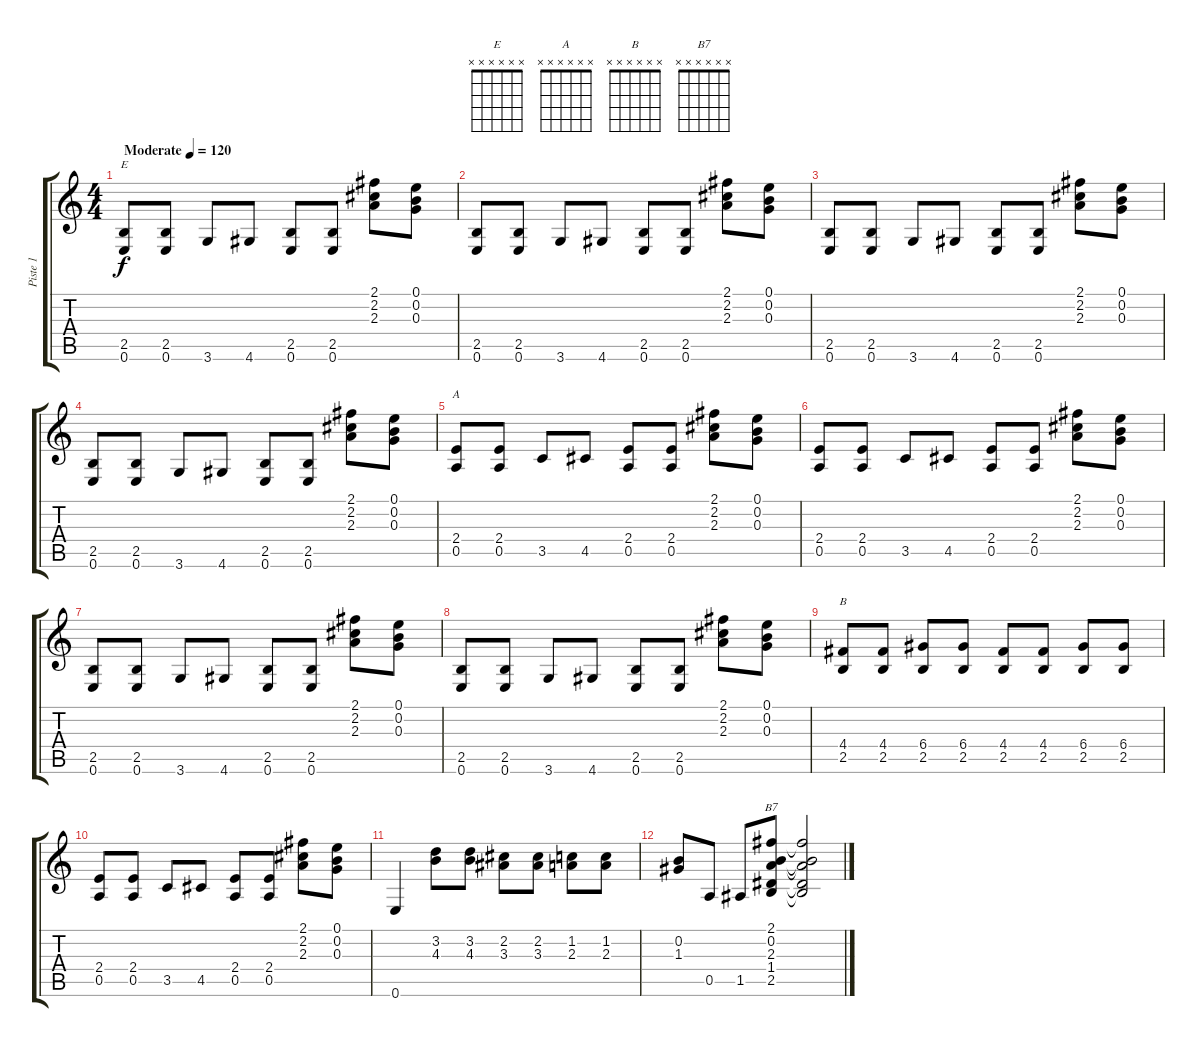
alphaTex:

\track ("Piste 1" "Piste 1") {instrument acousticguitarsteel}
\staff {score tabs}
\tuning (E4 B3 G3 D3 A2 E2) {hide}
\chord ("E" x x x x x x)
\chord ("A" x x x x x x)
\chord ("B" x x x x x x)
\chord ("B7" x x x x x x)
\ts (4 4)
\tempo (120 "Moderate")
\clef g2
\ks c
(2.5 0.6).8{ch "E" dy f instrument acousticguitarsteel} (2.5 0.6).8 3.6.8 4.6.8 (2.5 0.6).8 (2.5 0.6).8 (2.1 2.2 2.3).8 (0.1 0.2 0.3).8 |
(2.5 0.6).8 (2.5 0.6).8 3.6.8 4.6.8 (2.5 0.6).8 (2.5 0.6).8 (2.1 2.2 2.3).8 (0.1 0.2 0.3).8 |
(2.5 0.6).8 (2.5 0.6).8 3.6.8 4.6.8 (2.5 0.6).8 (2.5 0.6).8 (2.1 2.2 2.3).8 (0.1 0.2 0.3).8 |
(2.5 0.6).8 (2.5 0.6).8 3.6.8 4.6.8 (2.5 0.6).8 (2.5 0.6).8 (2.1 2.2 2.3).8 (0.1 0.2 0.3).8 |
(2.4 0.5).8{ch "A"} (2.4 0.5).8 3.5.8 4.5.8 (2.4 0.5).8 (2.4 0.5).8 (2.1 2.2 2.3).8 (0.1 0.2 0.3).8 |
(2.4 0.5).8 (2.4 0.5).8 3.5.8 4.5.8 (2.4 0.5).8 (2.4 0.5).8 (2.1 2.2 2.3).8 (0.1 0.2 0.3).8 |
(2.5 0.6).8 (2.5 0.6).8 3.6.8 4.6.8 (2.5 0.6).8 (2.5 0.6).8 (2.1 2.2 2.3).8 (0.1 0.2 0.3).8 |
(2.5 0.6).8 (2.5 0.6).8 3.6.8 4.6.8 (2.5 0.6).8 (2.5 0.6).8 (2.1 2.2 2.3).8 (0.1 0.2 0.3).8 |
(4.4 2.5).8{ch "B"} (4.4 2.5).8 (6.4 2.5).8 (6.4 2.5).8 (4.4 2.5).8 (4.4 2.5).8 (6.4 2.5).8 (6.4 2.5).8 |
(2.4 0.5).8 (2.4 0.5).8 3.5.8 4.5.8 (2.4 0.5).8 (2.4 0.5).8 (2.1 2.2 2.3).8 (0.1 0.2 0.3).8 |
0.6.4 (3.2 4.3).8 (3.2 4.3).8 (2.2 3.3).8 (2.2 3.3).8 (1.2 2.3).8 (1.2 2.3).8 |
(0.2 1.3).8 0.5.8 1.5.8 (2.1 0.2 2.3 1.4 2.5).8{ch "B7"} (2.1{t} 0.2{t} 2.3{t} 1.4{t} 2.5{t}).2
